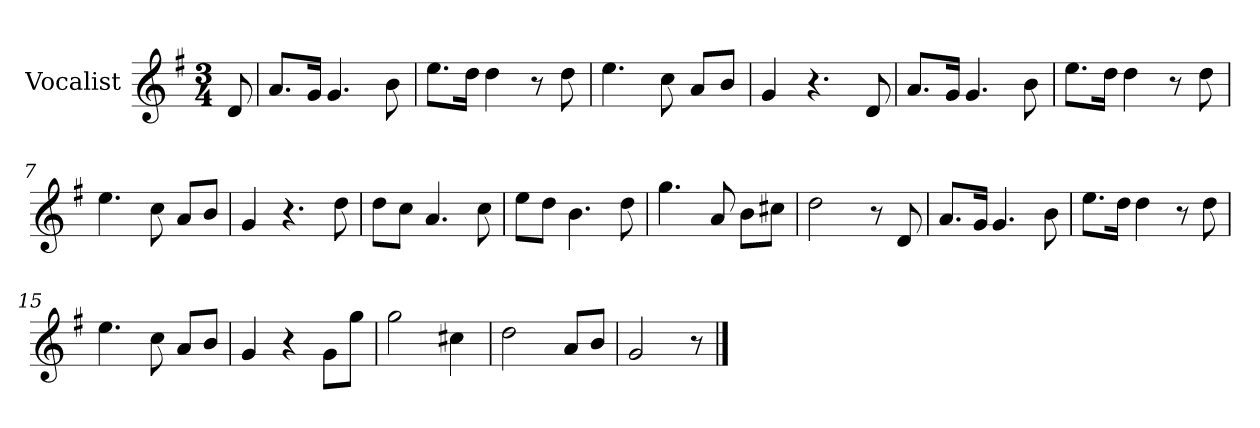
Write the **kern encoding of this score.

**kern
*part1
*staff1
*I"Vocalist
*k[f#]
*G:
*M3/4
=
8d
=1
8.aL
16gJk
4.g
8b
=2
8.eeL
16ddJk
4dd
8r
8dd
=3
4.ee
8cc
8aL
8bJ
=4
4g
4.r
8d
=5
8.aL
16gJk
4.g
8b
=6
8.eeL
16ddJk
4dd
8r
8dd
=7
4.ee
8cc
8aL
8bJ
=8
4g
4.r
8dd
=9
8ddL
8ccJ
4.a
8cc
=10
8eeL
8ddJ
4.b
8dd
=11
4.gg
8a
8bL
8cc#XJ
=12
2dd
8r
8d
=13
8.aL
16gJk
4.g
8b
=14
8.eeL
16ddJk
4dd
8r
8dd
=15
4.ee
8cc
8aL
8bJ
=16
4g
4r
8gL
8ggJ
=17
2gg
4cc#X
=18
2dd
8aL
8bJ
=19
2g
8r
==
*-
